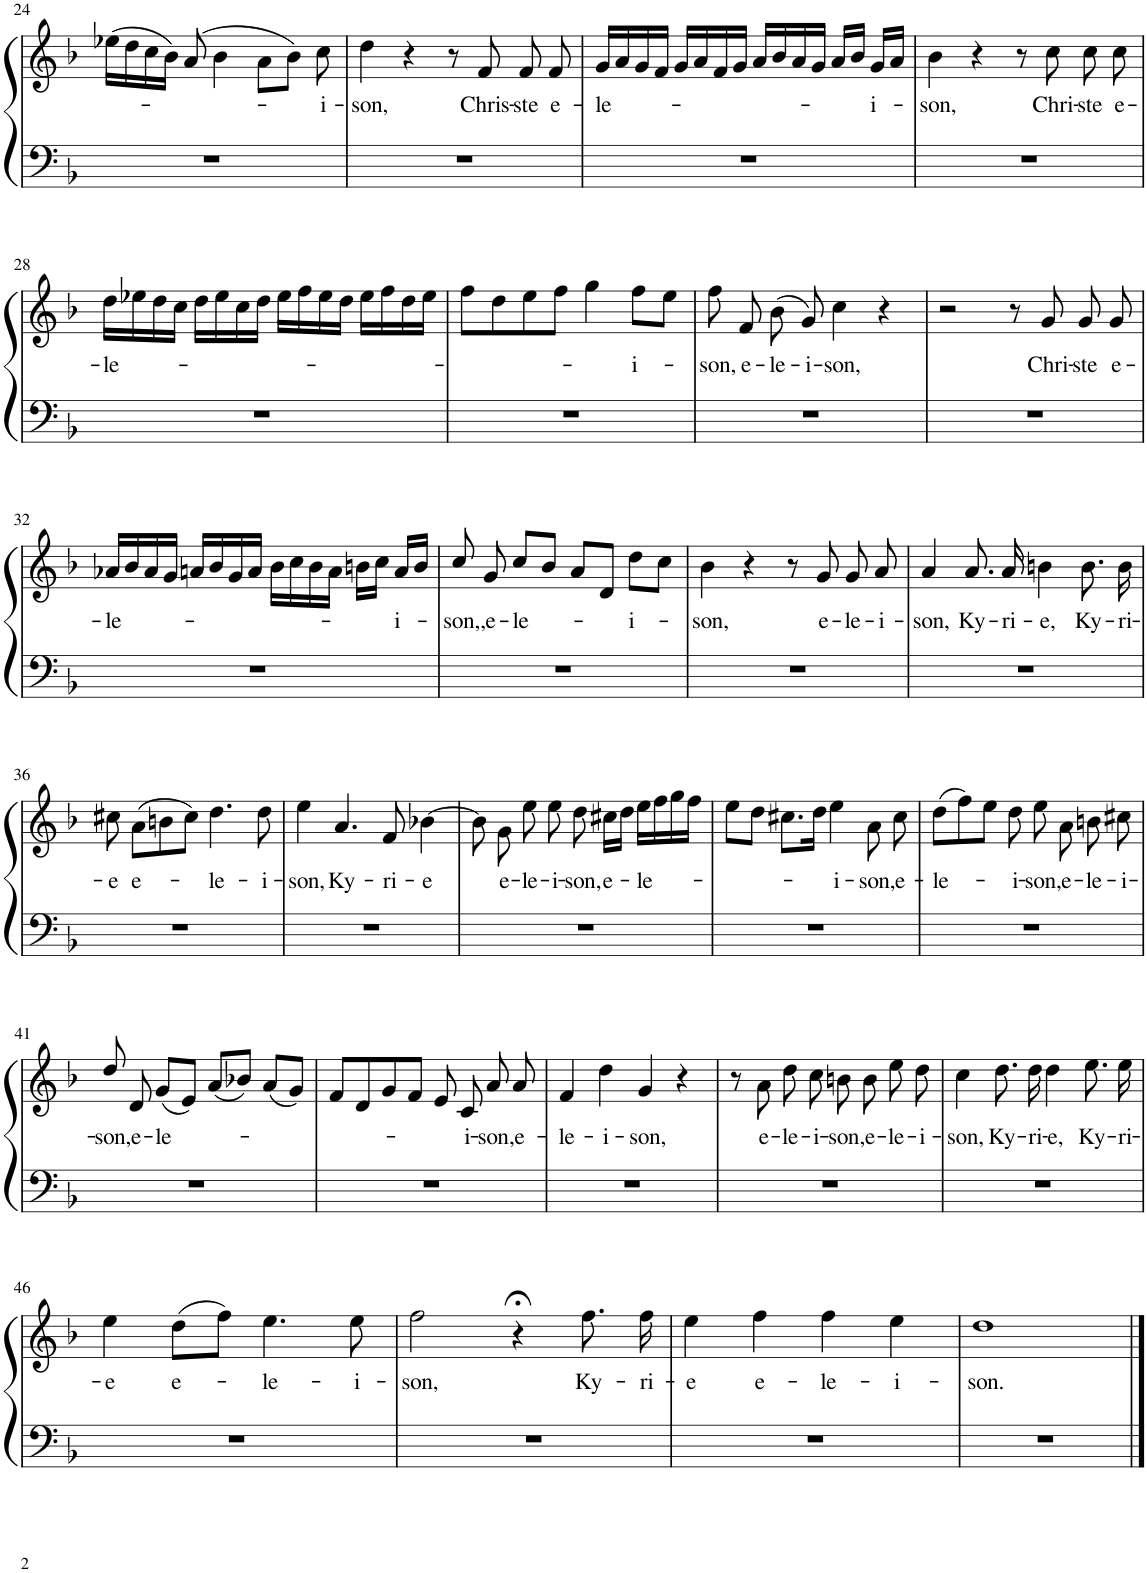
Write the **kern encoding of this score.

**kern	**kern	**text
*part1	*part1	*part1
*staff2	*staff1	*staff1
*I"Piano	*	*
*I'Pno.	*	*
!!LO:PB:g=z
*clefF4	*clefG2	*
*k[b-]	*k[b-]	*
*M4/4	*M4/4	*
*met(c)	*met(c)	*
=24	=24	=24
1r	(16ee-X\LL	.
.	16dd\	.
.	16cc\	.
.	16b-\JJ)	.
.	(8a/	.
.	4b-\	.
.	8a\L	.
.	8b-\J)	.
!	!	!LO:LY:b
.	8cc\	-i-
=25	=25	=25
!	!	!LO:LY:b
1r	4dd\	-son,
.	4r	.
.	8r	.
!	!	!LO:LY:b
.	8f/	Chris-
!	!	!LO:LY:b
.	8f/	-ste
!	!	!LO:LY:b
.	8f/	e-
=26	=26	=26
!	!	!LO:LY:b
1r	16g/LL	-le-
.	16a/	.
.	16g/	.
.	16f/JJ	.
.	16g/LL	.
.	16a/	.
.	16f/	.
.	16g/JJ	.
.	16a/LL	.
.	16b-/	.
.	16a/	.
.	16g/JJ	.
.	16a/LL	.
.	16b-/JJ	.
!	!	!LO:LY:b
.	16g/LL	-i-
.	16a/JJ	.
=27	=27	=27
!	!	!LO:LY:b
1r	4b-\	-son,
.	4r	.
.	8r	.
!	!	!LO:LY:b
.	8cc\	Chri-
!	!	!LO:LY:b
.	8cc\	-ste
!	!	!LO:LY:b
.	8cc\	e-
!!LO:LB:g=z
=28	=28	=28
!	!	!LO:LY:b
1r	16dd\LL	-le-
.	16ee-X\	.
.	16dd\	.
.	16cc\JJ	.
.	16dd\LL	.
.	16ee-\	.
.	16cc\	.
.	16dd\JJ	.
.	16ee-\LL	.
.	16ff\	.
.	16ee-\	.
.	16dd\JJ	.
.	16ee-\LL	.
.	16ff\	.
.	16dd\	.
.	16ee-\JJ	.
=29	=29	=29
1r	8ff\L	.
.	8dd\	.
.	8ee\	.
.	8ff\J	.
.	4gg\	.
!	!	!LO:LY:b
.	8ff\L	-i-
.	8ee\J	.
=30	=30	=30
!	!	!LO:LY:b
1r	8ff\	-son,
!	!	!LO:LY:b
.	8f/	e-
!	!	!LO:LY:b
.	(8b-\	-le-
!	!	!LO:LY:b
.	8g/)	-i-
!	!	!LO:LY:b
.	4cc\	-son,
.	4r	.
=31	=31	=31
1r	2r	.
.	8r	.
!	!	!LO:LY:b
.	8g/	Chri-
!	!	!LO:LY:b
.	8g/	-ste
!	!	!LO:LY:b
.	8g/	e-
!!LO:LB:g=z
=32	=32	=32
!	!	!LO:LY:b
1r	16a-X/LL	-le-
.	16b-/	.
.	16a-/	.
.	16g/JJ	.
.	16an/LL	.
.	16b-/	.
.	16g/	.
.	16a/JJ	.
.	16b-\LL	.
.	16cc\	.
.	16b-\	.
.	16a\JJ	.
.	16bn\LL	.
.	16cc\JJ	.
!	!	!LO:LY:b
.	16a/LL	-i-
.	16b/JJ	.
=33	=33	=33
!	!	!LO:LY:b
1r	8cc/	-son,,
!	!	!LO:LY:b
.	8g/	e-
!	!	!LO:LY:b
.	8cc/L	-le-
.	8b-/J	.
.	8a/L	.
.	8d/J	.
!	!	!LO:LY:b
.	8dd\L	-i-
.	8cc\J	.
=34	=34	=34
!	!	!LO:LY:b
1r	4b-\	-son,
.	4r	.
.	8r	.
!	!	!LO:LY:b
.	8g/	e-
!	!	!LO:LY:b
.	8g/	-le-
!	!	!LO:LY:b
.	8a/	-i-
=35	=35	=35
!	!	!LO:LY:b
1r	4a/	-son,
!	!	!LO:LY:b
.	8.a/	Ky-
!	!	!LO:LY:b
.	16a/	-ri-
!	!	!LO:LY:b
.	4bn\	-e,
!	!	!LO:LY:b
.	8.b\	Ky-
!	!	!LO:LY:b
.	16b\	-ri-
!!LO:LB:g=z
=36	=36	=36
!	!	!LO:LY:b
1r	8cc#X\	-e
!	!	!LO:LY:b
.	(8a\L	e-
.	8bn\	.
.	8cc#\J)	.
!	!	!LO:LY:b
.	4.dd\	-le-
!	!	!LO:LY:b
.	8dd\	-i-
=37	=37	=37
!	!	!LO:LY:b
1r	4ee\	-son,
!	!	!LO:LY:b
.	4.a/	Ky-
!	!	!LO:LY:b
.	8f/	-ri-
!	!	!LO:LY:b
.	[4b-X\	-e
=38	=38	=38
1r	8b-\]	.
!	!	!LO:LY:b
.	8g\	e-
!	!	!LO:LY:b
.	8ee\	-le-
!	!	!LO:LY:b
.	8ee\	-i-
!	!	!LO:LY:b
.	8dd\	-son,
!	!	!LO:LY:b
.	16cc#X\LL	e-
.	16dd\JJ	.
!	!	!LO:LY:b
.	16ee\LL	-le-
.	16ff\	.
.	16gg\	.
.	16ff\JJ	.
=39	=39	=39
1r	8ee\L	.
.	8dd\J	.
.	8.cc#X\L	.
.	16dd\Jk	.
!	!	!LO:LY:b
.	4ee\	-i-
!	!	!LO:LY:b
.	8a\	-son,
!	!	!LO:LY:b
.	8cc#\	e-
=40	=40	=40
!	!	!LO:LY:b
1r	(8dd\L	-le-
.	8ff\)	.
.	8ee\J	.
!	!	!LO:LY:b
.	8dd\	-i-
!	!	!LO:LY:b
.	8ee\	-son,
!	!	!LO:LY:b
.	8a\	e-
!	!	!LO:LY:b
.	8bn\	-le-
!	!	!LO:LY:b
.	8cc#X\	-i-
!!LO:LB:g=z
=41	=41	=41
!	!	!LO:LY:b
1r	8dd/	-son,
!	!	!LO:LY:b
.	8d/	e-
!	!	!LO:LY:b
.	(8g/L	-le-
.	8e/J)	.
.	(8a/L	.
.	8b-X/J)	.
.	(8a/L	.
.	8g/J)	.
=42	=42	=42
1r	8f/L	.
.	8d/	.
.	8g/	.
.	8f/J	.
.	8e/	.
!	!	!LO:LY:b
.	8c/	-i-
!	!	!LO:LY:b
.	8a/	-son,
!	!	!LO:LY:b
.	8a/	e-
=43	=43	=43
!	!	!LO:LY:b
1r	4f/	-le-
!	!	!LO:LY:b
.	4dd\	-i-
!	!	!LO:LY:b
.	4g/	-son,
.	4r	.
=44	=44	=44
1r	8r	.
!	!	!LO:LY:b
.	8a\	e-
!	!	!LO:LY:b
.	8dd\	-le-
!	!	!LO:LY:b
.	8cc\	-i-
!	!	!LO:LY:b
.	8bn\	-son,
!	!	!LO:LY:b
.	8b\	e-
!	!	!LO:LY:b
.	8ee\	-le-
!	!	!LO:LY:b
.	8dd\	-i-
=45	=45	=45
!	!	!LO:LY:b
1r	4cc\	-son,
!	!	!LO:LY:b
.	8.dd\	Ky-
!	!	!LO:LY:b
.	16dd\	-ri-
!	!	!LO:LY:b
.	4dd\	-e,
!	!	!LO:LY:b
.	8.ee\	Ky-
!	!	!LO:LY:b
.	16ee\	-ri-
!!LO:LB:g=z
=46	=46	=46
!	!	!LO:LY:b
1r	4ee\	-e
!	!	!LO:LY:b
.	(8dd\L	e-
.	8ff\J)	.
!	!	!LO:LY:b
.	4.ee\	-le-
!	!	!LO:LY:b
.	8ee\	-i-
=47	=47	=47
!	!	!LO:LY:b
1r	2ff\	-son,
.	4r;<	.
!	!	!LO:LY:b
.	8.ff\	Ky-
!	!	!LO:LY:b
.	16ff\	-ri-
=48	=48	=48
!	!	!LO:LY:b
1r	4ee\	-e
!	!	!LO:LY:b
.	4ff\	e-
!	!	!LO:LY:b
.	4ff\	-le-
!	!	!LO:LY:b
.	4ee\	-i-
=49	=49	=49
!	!	!LO:LY:b
1r	1dd	-son.
==	==	==
*-	*-	*-
